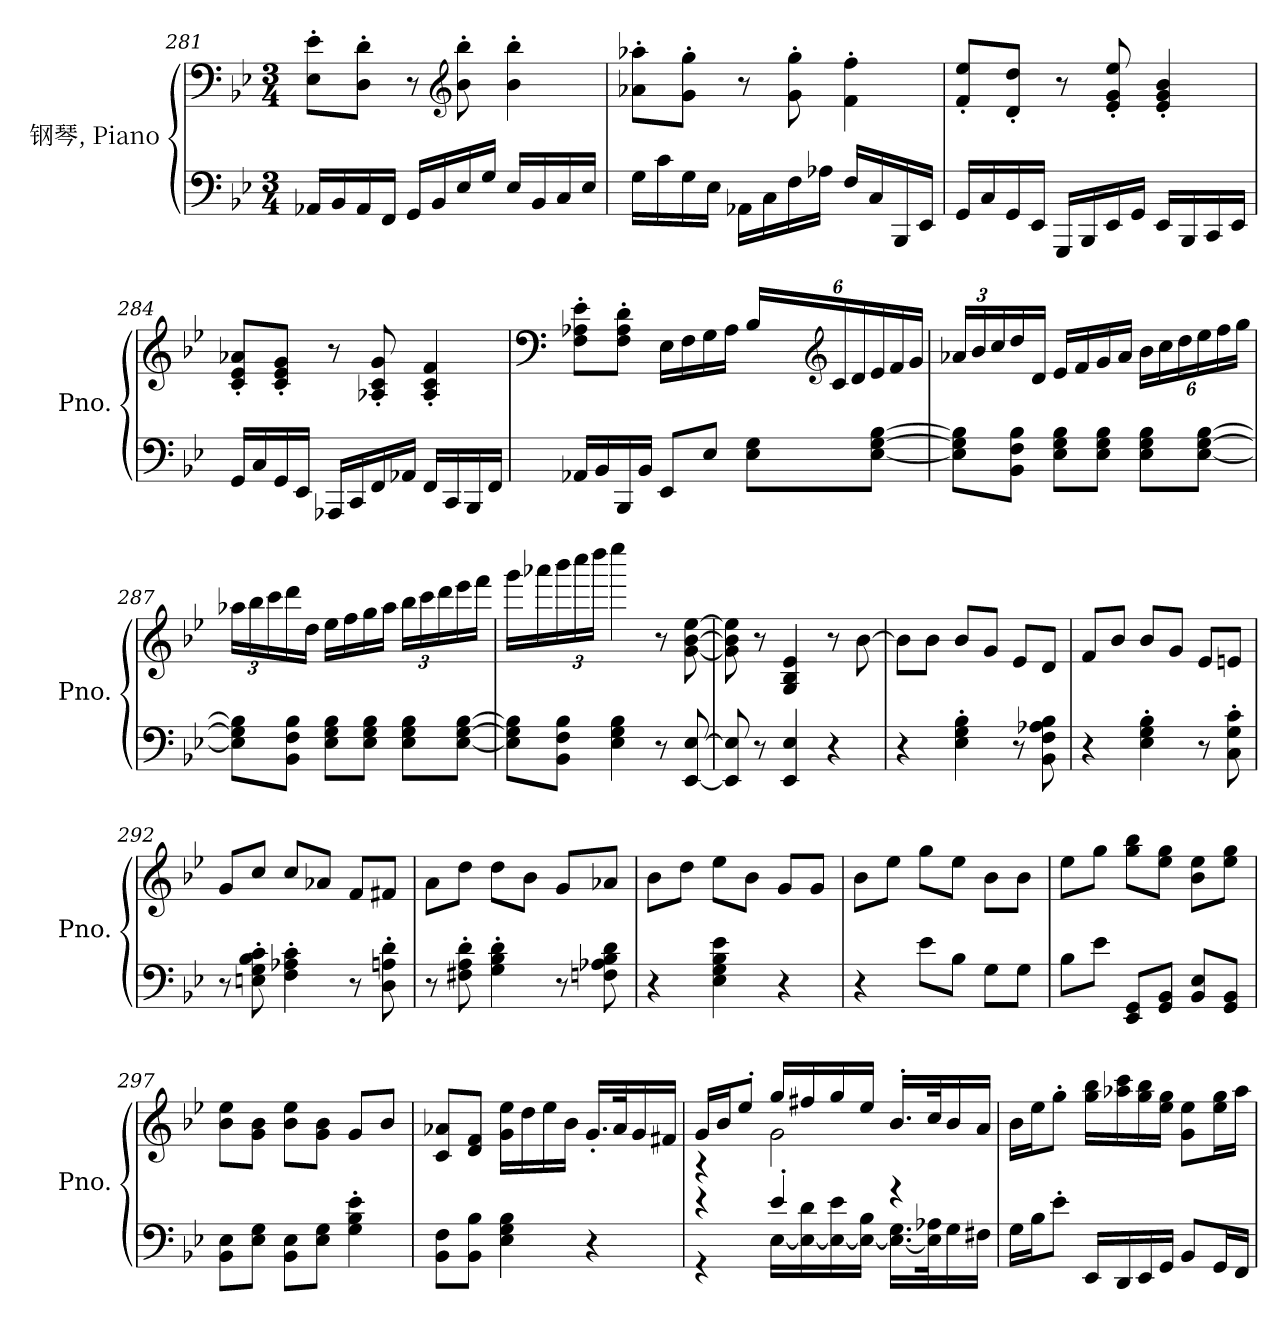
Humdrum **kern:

**kern	**kern
*part1	*part1
*staff2	*staff1
*I"钢琴, Piano	*
*I'Pno.	*
*clefF4	*clefF4
*k[b-e-]	*k[b-e-]
*M3/4	*M3/4
=281	=281
16AA-X/LL	8E-\' 8e-\'L
16BB-/	.
16AA-/	8D\' 8d\'J
16FF/JJ	.
16GG/LL	8r
16BB-/	.
*	*clefG2
16E-/	8b-\' 8bb-\'
16G/JJ	.
16E-/LL	4b-\' 4bb-\'
16BB-/	.
16C/	.
16E-/JJ	.
!!LO:LB:g=z
=282	=282
16G\LL	8a-X\' 8aa-X\'L
16c\	.
16G\	8g\' 8gg\'J
16E-\JJ	.
16AA-X\LL	8r
16C\	.
16F\	8g\' 8gg\'
16A-X\JJ	.
16F/LL	4f\' 4ff\'
16C/	.
16BBB-/	.
16EE-/JJ	.
=283	=283
16GG/LL	8f/' 8ee-/'L
16C/	.
16GG/	8d/' 8dd/'J
16EE-/JJ	.
16GGG/LL	8r
16BBB-/	.
16EE-/	8e-/' 8g/' 8ee-/'
16GG/JJ	.
16EE-/LL	4e-/' 4g/' 4b-/'
16BBB-/	.
16CC/	.
16EE-/JJ	.
=284	=284
16GG/LL	8c/' 8e-/' 8a-X/'L
16C/	.
16GG/	8c/' 8e-/' 8g/'J
16EE-/JJ	.
16AAA-X/LL	8r
16CC/	.
16FF/	8A-X/' 8c/' 8g/'
16AA-X/JJ	.
16FF/LL	4A-/' 4c/' 4f/'
16CC/	.
16BBB-/	.
16FF/JJ	.
!!LO:LB:g=z
=285	=285
*	*clefF4
16AA-X/LL	8F\' 8A-X\' 8e-\'L
16BB-/	.
16BBB-/	8F\' 8A-\' 8d\'J
16BB-/JJ	.
8EE-/L	16E-\LL
.	16F\
8E-/J	16G\
.	16A-\JJ
*	*Xbrackettup
8E-\ 8G\L	24B-/LL
*	*clefG2
.	24c/
.	24d/
[8E-\ [8G\ [8B-\J	24e-/
.	24f/
.	24g/JJ
=286	=286
8E-\] 8G\] 8B-\]L	24a-X/LL
.	24b-/
.	24cc/
8BB-\ 8F\ 8B-\J	16dd/
.	16d/JJ
8E-\ 8G\ 8B-\L	16e-/LL
.	16f/
8E-\ 8G\ 8B-\J	16g/
.	16a-/JJ
8E-\ 8G\ 8B-\L	24b-\LL
.	24cc\
.	24dd\
[8E-\ [8G\ [8B-\J	24ee-\
.	24ff\
.	24gg\JJ
!!LO:LB:g=z
=287	=287
8E-\] 8G\] 8B-\]L	24aa-X\LL
.	24bb-\
.	24ccc\
8BB-\ 8F\ 8B-\J	16ddd\
.	16dd\JJ
8E-\ 8G\ 8B-\L	16ee-\LL
.	16ff\
8E-\ 8G\ 8B-\J	16gg\
.	16aa-\JJ
8E-\ 8G\ 8B-\L	24bb-\LL
.	24ccc\
.	24ddd\
[8E-\ [8G\ [8B-\J	16eee-\
.	16fff\JJ
=288	=288
8E-\] 8G\] 8B-\]L	16ggg\LL
.	16aaa-X\
8BB-\ 8F\ 8B-\J	24bbb-\
.	24cccc\
.	24dddd\JJ
4E-\ 4G\ 4B-\	4eeee-\
8r	8r
[8EE-/ [8E-/	[8g\ [8b-\ [8ee-\
=289	=289
8EE-/] 8E-/]	8g\] 8b-\] 8ee-\]
8r	8r
4EE-/ 4E-/	4G/ 4B-/ 4e-/
4r	8r
*	*MM107
.	[8b-\
=290	=290
4r	8b-\L]
.	8b-\J
4E-\' 4G\' 4B-\'	8b-/L
.	8g/J
8r	8e-/L
8BB-\ 8F\ 8A-X\ 8B-\	8d/J
!!LO:PB:g=z
=291	=291
4r	8f/L
.	8b-/J
4E-\' 4G\' 4B-\'	8b-/L
.	8g/J
8r	8e-/L
8C\' 8G\' 8c\'	8en/J
=292	=292
8r	8g/L
8En\' 8G\' 8B-\' 8c\'	8cc/J
4F\' 4A-X\' 4c\'	8cc/L
.	8a-X/J
8r	8f/L
8D\' 8An\' 8d\'	8f#X/J
=293	=293
8r	8a\L
8F#X\' 8A\' 8d\'	8dd\J
4G\' 4B-\' 4d\'	8dd\L
.	8b-\J
8r	8g/L
8Fn\ 8A-X\ 8B-\ 8d\	8a-X/J
=294	=294
4r	8b-\L
.	8dd\J
4E-\ 4G\ 4B-\ 4e-\	8ee-\L
.	8b-\J
4r	8g/L
.	8g/J
=295	=295
4r	8b-\L
.	8ee-\J
8e-\L	8gg\L
8B-\J	8ee-\J
8G\L	8b-\L
8G\J	8b-\J
!!LO:LB:g=z
=296	=296
8B-\L	8ee-\L
8e-\J	8gg\J
8EE-/ 8GG/L	8gg\ 8bb-\L
8GG/ 8BB-/J	8ee-\ 8gg\J
8BB-/ 8E-/L	8b-\ 8ee-\L
8GG/ 8BB-/J	8ee-\ 8gg\J
=297	=297
8BB-\ 8E-\L	8b-\ 8ee-\L
8E-\ 8G\J	8g\ 8b-\J
8BB-\ 8E-\L	8b-\ 8ee-\L
8E-\ 8G\J	8g\ 8b-\J
4G\' 4B-\' 4e-\'	8g/L
.	8b-/J
=298	=298
8BB-\ 8F\L	8c/ 8a-X/L
8BB-\ 8B-\J	8d/ 8f/J
4E-\ 4G\ 4B-\	16g\ 16ee-\LL
.	16dd\
.	16ee-\
.	16b-\JJ
4r	16.g'/LL
.	32a-/K
.	16g/
.	16f#X/JJ
=299	=299
*^	*^
4r	4r	16g/LL	4r
.	.	16b-/J	.
.	.	8ee-'/J	.
4e-'/	[16E-\LL	16gg/LL	2g\
.	16E-\_ 16d\	16ff#X/	.
.	16E-\_ 16e-\	16gg/	.
.	16E-\_ 16B-\JJ	16ee-/JJ	.
4r	16.E-\_ 16.G\LL	16.b-'/LL	.
.	32E-\] 32A-X\K	32cc/K	.
.	16G\	16b-/	.
.	16F#X\JJ	16a/JJ	.
*v	*v	*	*
*	*v	*v
!!LO:LB:g=z
=300	=300
16G\LL	16b-\LL
16B-\J	16ee-\J
8e-'\J	8gg'\J
16EE-/LL	16gg\ 16bb-\LL
16DD/	16aa-X\ 16ccc\
16EE-/	16gg\ 16bb-\
16GG/JJ	16ee-\ 16gg\JJ
8BB-/L	8g\ 8ee-\L
16GG/L	16ee-\ 16gg\L
16FF/JJ	16aa-\JJ
=	=
*-	*-
